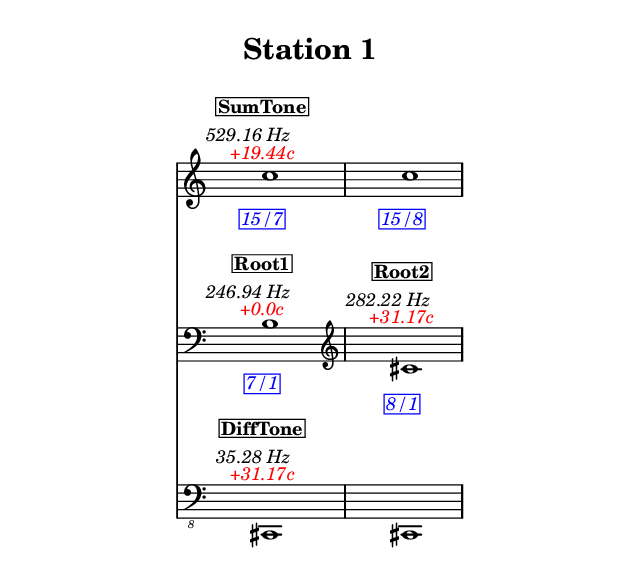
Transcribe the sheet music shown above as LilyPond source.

\version "2.20.0"
\language "english"

#(set-default-paper-size "a6" 'portrait)
#(set-global-staff-size 16)

\header {
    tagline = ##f
    title = \markup {
        \pad-around
            #3
            "Station 1"
        }
}

\layout {
    indent = #25
}

\paper {
    systems-per-page = 1
}

\score {
    \new Score
    <<
        \new Staff
        \with
        {
            \remove Time_signature_engraver
        }
        {
            \clef "treble"
            c''1
            - \tweak color #red
            ^ \markup {
                \halign
                    #0
                    \italic
                        {
                            +19.44c
                        }
                }
            ^ \markup {
                \halign
                    #1
                    \italic
                        {
                            529.16
                            Hz
                        }
                }
            ^ \markup {
                \pad-around
                    #1
                    \box
                        \vcenter
                            \halign
                                #0
                                \bold
                                    {
                                        SumTone
                                    }
                }
            - \tweak color #blue
            _ \markup {
                \pad-around
                    #1
                    \box
                        \halign
                            #0
                            \italic
                                {
                                    15/7
                                }
                }
            \override Score.NonMusicalPaperColumn.padding = #5
            \clef "treble"
            c''1
            - \tweak color #blue
            _ \markup {
                \pad-around
                    #1
                    \box
                        \halign
                            #0
                            \italic
                                {
                                    15/8
                                }
                }
        }
        \new Staff
        \with
        {
            \remove Time_signature_engraver
        }
        {
            \clef "bass"
            b1
            - \tweak color #red
            ^ \markup {
                \halign
                    #0
                    \italic
                        {
                            +0.0c
                        }
                }
            ^ \markup {
                \halign
                    #1
                    \italic
                        {
                            246.94
                            Hz
                        }
                }
            ^ \markup {
                \pad-around
                    #1
                    \box
                        \vcenter
                            \halign
                                #0
                                \bold
                                    {
                                        Root1
                                    }
                }
            - \tweak color #blue
            _ \markup {
                \pad-around
                    #1
                    \box
                        \halign
                            #0
                            \italic
                                {
                                    7/1
                                }
                }
            \clef "treble"
            cs'1
            - \tweak color #red
            ^ \markup {
                \halign
                    #0
                    \italic
                        {
                            +31.17c
                        }
                }
            ^ \markup {
                \halign
                    #1
                    \italic
                        {
                            282.22
                            Hz
                        }
                }
            ^ \markup {
                \pad-around
                    #1
                    \box
                        \vcenter
                            \halign
                                #0
                                \bold
                                    {
                                        Root2
                                    }
                }
            - \tweak color #blue
            _ \markup {
                \pad-around
                    #1
                    \box
                        \halign
                            #0
                            \italic
                                {
                                    8/1
                                }
                }
        }
        \new Staff
        \with
        {
            \remove Time_signature_engraver
        }
        {
            \clef "bass_8"
            cs,,1
            - \tweak color #red
            ^ \markup {
                \halign
                    #0
                    \italic
                        {
                            +31.17c
                        }
                }
            ^ \markup {
                \halign
                    #1
                    \italic
                        {
                            35.28
                            Hz
                        }
                }
            ^ \markup {
                \pad-around
                    #1
                    \box
                        \vcenter
                            \halign
                                #0
                                \bold
                                    {
                                        DiffTone
                                    }
                }
            \clef "bass_8"
            cs,,1
        }
    >>
}